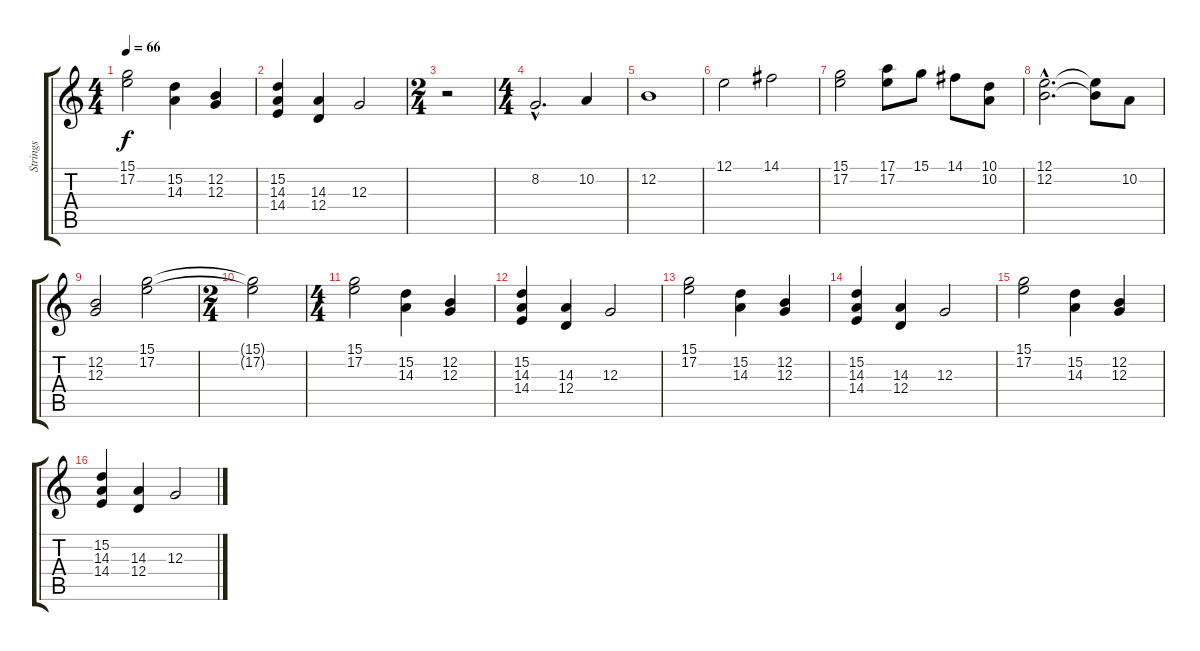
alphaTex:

\track ("Strings" "Strings") {instrument stringensemble2}
\staff {score tabs}
\tuning (E4 B3 G3 D3 A2 E2) {hide}
\ts (4 4)
\tempo 66
\clef g2
\ks c
(15.1 17.2).2{dy f} (15.2 14.3).4 (12.2 12.3).4 |
(15.2 14.3 14.4).4 (14.3 12.4).4 12.3.2 |
\ts (2 4)
r.2 |
\ts (4 4)
8.2{hac}.2{d} 10.2.4 |
12.2.1 |
12.1.2 14.1.2 |
(15.1 17.2).2 (17.1 17.2).8 15.1.8 14.1.8 (10.1 10.2).8 |
(12.1{hac} 12.2{hac}).2{d} (12.1{t} 12.2{t}).8 10.2.8 |
(12.2 12.3).2 (15.1 17.2).2 |
\ts (2 4)
(15.1{t} 17.2{t}).2 |
\ts (4 4)
(15.1 17.2).2 (15.2 14.3).4 (12.2 12.3).4 |
(15.2 14.3 14.4).4 (14.3 12.4).4 12.3.2 |
(15.1 17.2).2 (15.2 14.3).4 (12.2 12.3).4 |
(15.2 14.3 14.4).4 (14.3 12.4).4 12.3.2 |
(15.1 17.2).2 (15.2 14.3).4 (12.2 12.3).4 |
(15.2 14.3 14.4).4 (14.3 12.4).4 12.3.2
